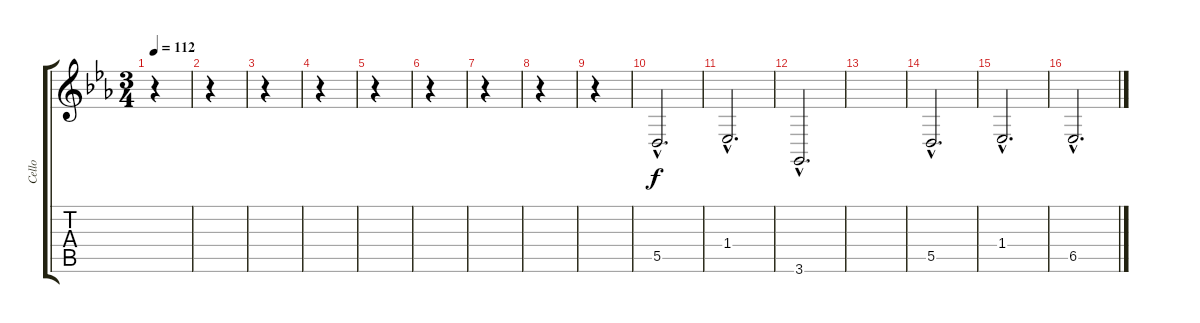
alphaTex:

\track ("Cello" "Cello") {instrument cello}
\staff {score tabs}
\tuning (E4 B3 G3 D3 A2 E2) {hide}
\ts (3 4)
\tempo 112
\clef g2
\ks cminor
r.4{dy f} |
r.4 |
r.4 |
r.4 |
r.4 |
r.4 |
r.4 |
r.4 |
r.4 |
5.5{hac}.2{d} |
1.4{hac}.2{d} |
3.6{hac}.2{d} |
|
5.5{hac}.2{d} |
1.4{hac}.2{d} |
6.5{hac}.2{d}
